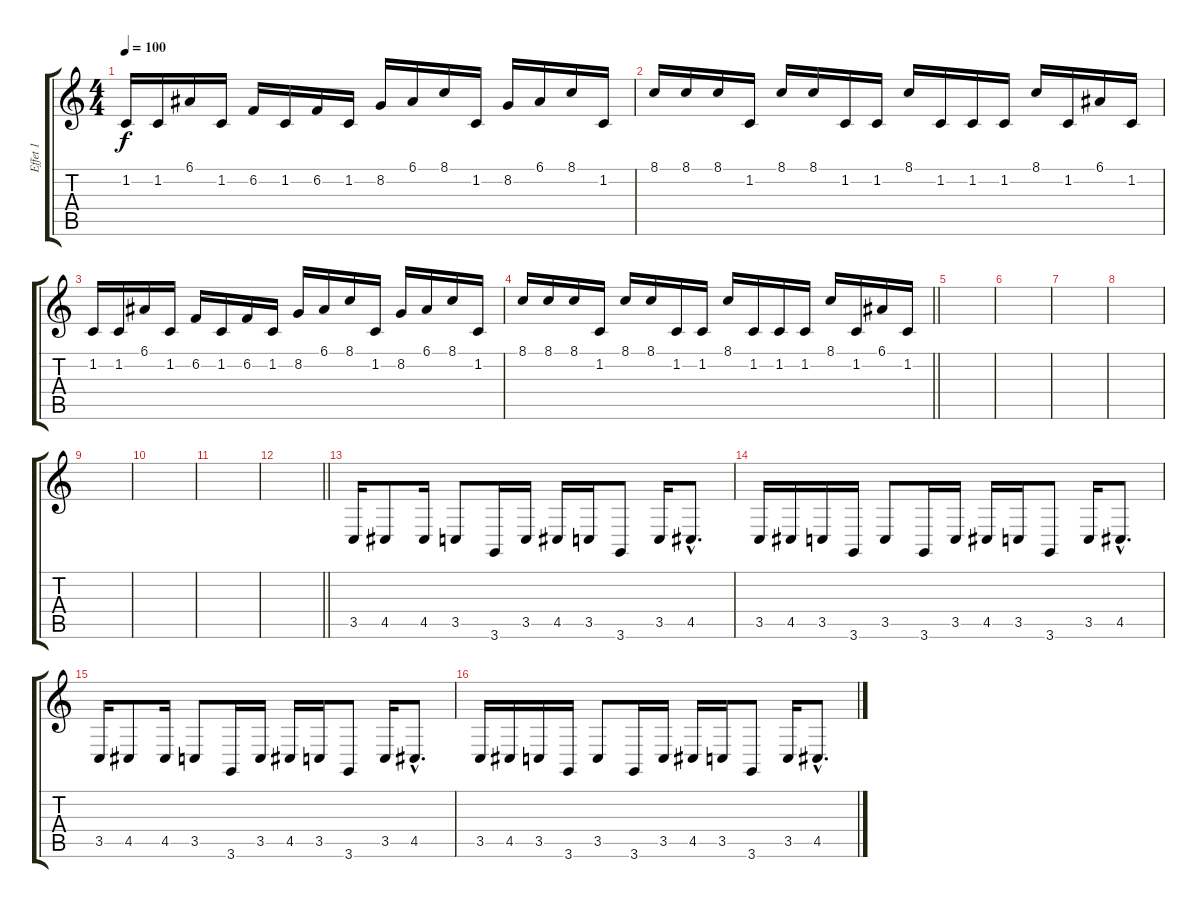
\track ("Effet 1" "Effet 1") {instrument lead4chiff}
\staff {score tabs}
\tuning (E4 B3 G3 D3 A2 E2) {hide}
\ts (4 4)
\tempo 100
\clef g2
\ks c
1.2.16{dy f instrument lead4chiff} 1.2.16 6.1.16 1.2.16 6.2.16 1.2.16 6.2.16 1.2.16 8.2.16 6.1.16 8.1.16 1.2.16 8.2.16 6.1.16 8.1.16 1.2.16 |
8.1.16 8.1.16 8.1.16 1.2.16 8.1.16 8.1.16 1.2.16 1.2.16 8.1.16 1.2.16 1.2.16 1.2.16 8.1.16 1.2.16 6.1.16 1.2.16 |
1.2.16 1.2.16 6.1.16 1.2.16 6.2.16 1.2.16 6.2.16 1.2.16 8.2.16 6.1.16 8.1.16 1.2.16 8.2.16 6.1.16 8.1.16 1.2.16 |
\barLineRight lightlight
8.1.16 8.1.16 8.1.16 1.2.16 8.1.16 8.1.16 1.2.16 1.2.16 8.1.16 1.2.16 1.2.16 1.2.16 8.1.16 1.2.16 6.1.16 1.2.16 |
|
|
|
|
|
|
|
\barLineRight lightlight
|
3.5.16 4.5.8 4.5.16 3.5.8 3.6.16 3.5.16 4.5.16 3.5.16 3.6.8 3.5.16 4.5{hac}.8{d} |
3.5.16 4.5.16 3.5.16 3.6.16 3.5.8 3.6.16 3.5.16 4.5.16 3.5.16 3.6.8 3.5.16 4.5{hac}.8{d} |
3.5.16 4.5.8 4.5.16 3.5.8 3.6.16 3.5.16 4.5.16 3.5.16 3.6.8 3.5.16 4.5{hac}.8{d} |
3.5.16 4.5.16 3.5.16 3.6.16 3.5.8 3.6.16 3.5.16 4.5.16 3.5.16 3.6.8 3.5.16 4.5{hac}.8{d}
